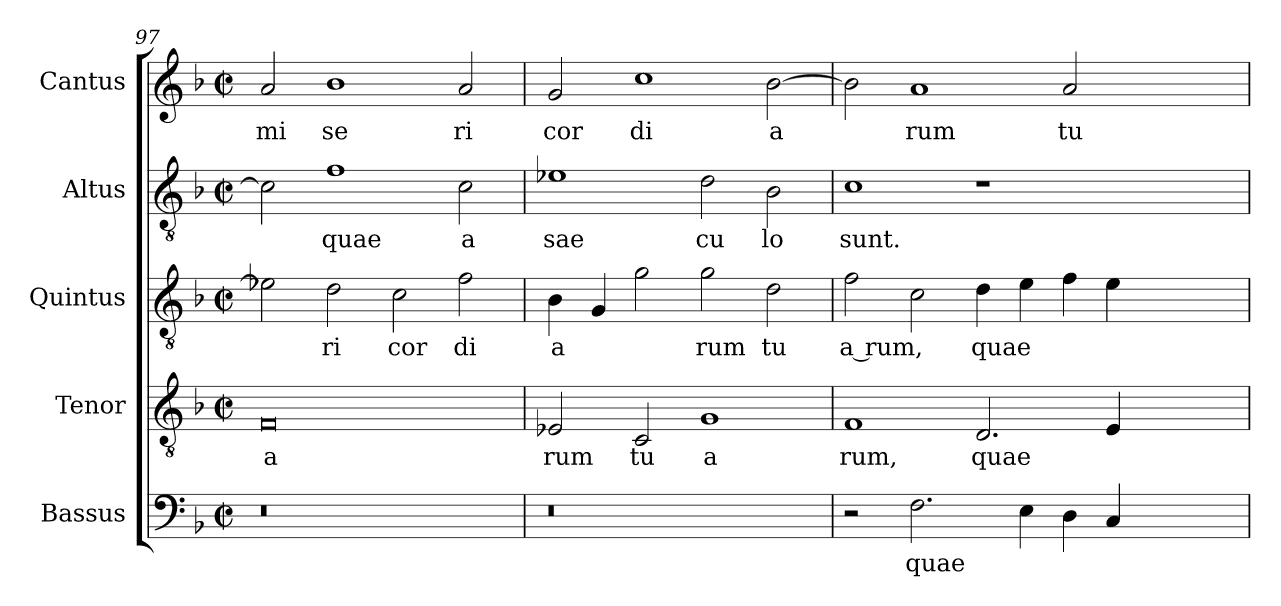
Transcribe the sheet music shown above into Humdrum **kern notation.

**kern	**text	**kern	**text	**kern	**text	**kern	**text	**kern	**text
*part5	*part5	*part4	*part4	*part3	*part3	*part2	*part2	*part1	*part1
*staff5	*staff5	*staff4	*staff4	*staff3	*staff3	*staff2	*staff2	*staff1	*staff1
*I"Bassus	*	*I"Tenor	*	*I"Quintus	*	*I"Altus	*	*I"Cantus	*
!!LO:LB:g=z
*clefF4	*	*clefGv2	*	*clefGv2	*	*clefGv2	*	*clefG2	*
*k[b-]	*	*k[b-]	*	*k[b-]	*	*k[b-]	*	*k[b-]	*
*F:	*	*F:	*	*F:	*	*F:	*	*F:	*
*M2/2	*	*M2/2	*	*M2/2	*	*M2/2	*	*M2/2	*
*met(c|)	*	*met(c|)	*	*met(c|)	*	*met(c|)	*	*met(c|)	*
=97	=97	=97	=97	=97	=97	=97	=97	=97	=97
!	!	!	!LO:LY:b:cj	!	!	!	!	!	!LO:LY:b:cj
0r	.	0F	-a	2e-X\]	.	2c\]	.	2a/	mi
!	!	!	!	!	!LO:LY:b:cj	!	!LO:LY:b:cj	!	!LO:LY:b:cj
.	.	.	.	2d\	-ri	1f	quae	1b-	se
!	!	!	!	!	!LO:LY:b:cj	!	!	!	!
.	.	.	.	2c\	cor	.	.	.	.
!	!	!	!	!	!LO:LY:b:cj	!	!LO:LY:b:cj	!	!LO:LY:b:cj
.	.	.	.	2f\	di	2c\	a	2a/	ri
=98	=98	=98	=98	=98	=98	=98	=98	=98	=98
!	!	!	!LO:LY:b:cj	!	!LO:LY:b:cj	!	!LO:LY:b:cj	!	!LO:LY:b:cj
0r	.	2E-X/	rum	4B-\	a	1e-X	sae	2g/	cor
.	.	.	.	4G/	.	.	.	.	.
!	!	!	!LO:LY:b:cj	!	!	!	!	!	!LO:LY:b:cj
.	.	2C/	tu	2g\	.	.	.	1cc	di
!	!	!	!LO:LY:b:cj	!	!LO:LY:b:cj	!	!LO:LY:b:cj	!	!
.	.	1G	a	2g\	rum	2d\	cu	.	.
!	!	!	!	!	!LO:LY:b:cj	!	!LO:LY:b:cj	!	!LO:LY:b:cj
.	.	.	.	2d\	tu	2B-\	lo	[>2b-\	a
=99	=99	=99	=99	=99	=99	=99	=99	=99	=99
!	!	!	!LO:LY:b:cj	!	!LO:LY:b:cj	!	!LO:LY:b:cj	!	!
2r	.	1F	rum,	2f\	a rum,	1c	sunt.	2b-\]	.
!	!LO:LY:b	!	!	!	!	!	!	!	!LO:LY:b:cj
2.F\	quae	.	.	2c\	.	.	.	1a	rum
!	!	!	!LO:LY:b	!	!LO:LY:b	!LO:N:vis=1	!	!	!
.	.	2.D/	quae	4d\	quae	0r	.	.	.
4E\	.	.	.	4e\	.	.	.	.	.
!	!	!	!	!	!	!	!	!	!LO:LY:b:cj
4D\	.	.	.	4f\	.	.	.	2a/	tu
4C/	.	4E/	.	4e\	.	.	.	.	.
1ryy	.	1ryy	.	1ryy	.	.	.	1ryy	.
=	=	=	=	=	=	=	=	=	=
*-	*-	*-	*-	*-	*-	*-	*-	*-	*-
